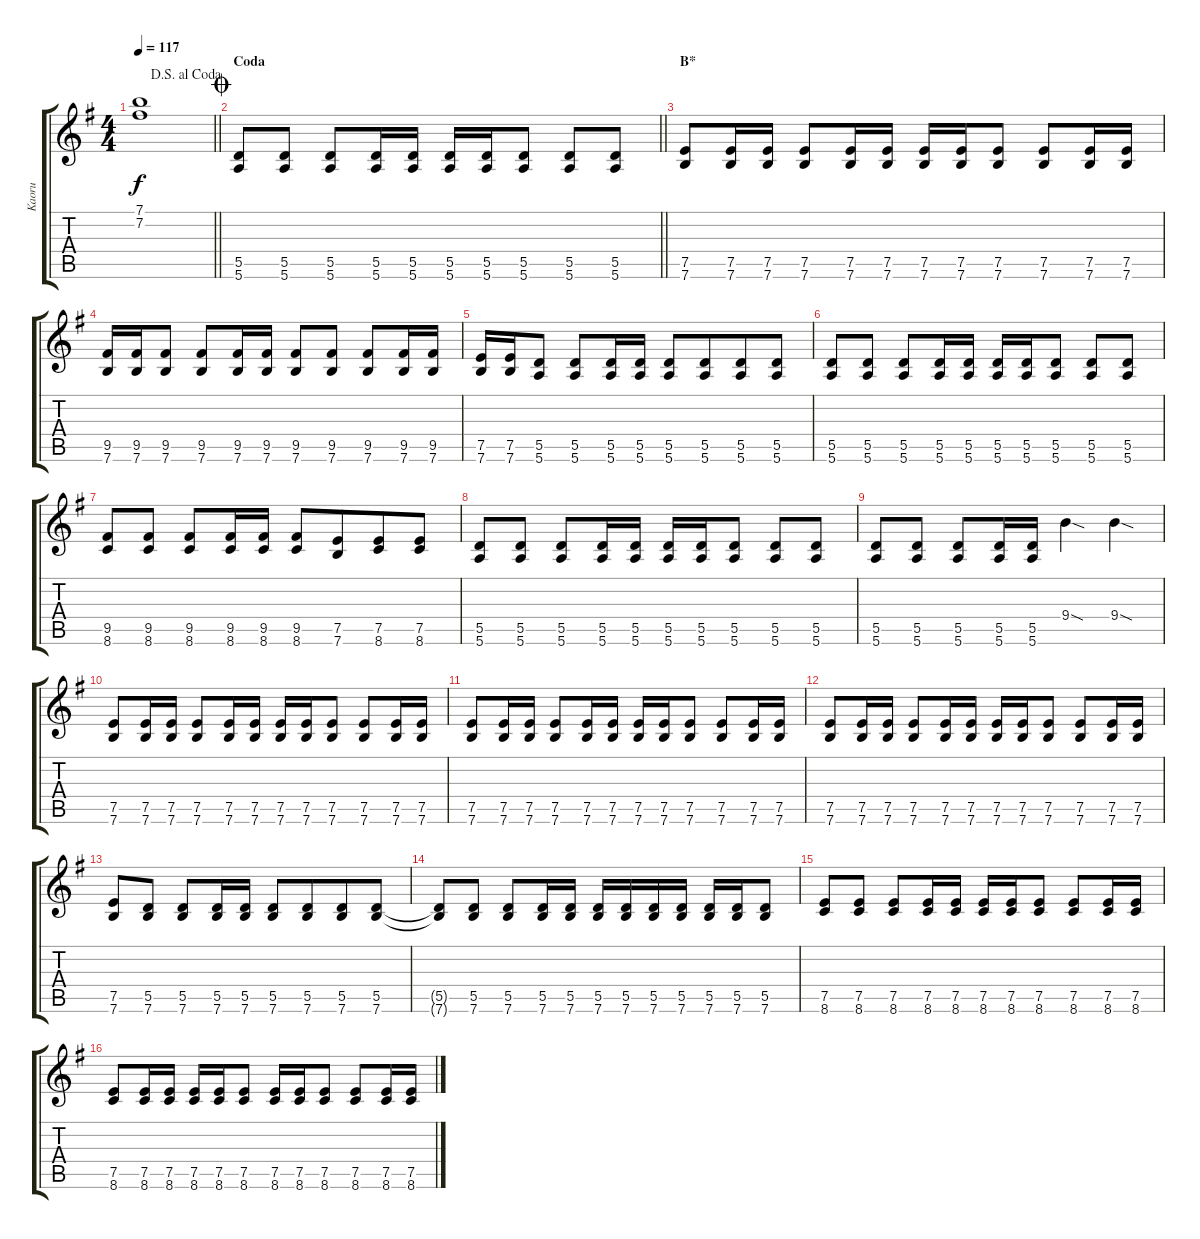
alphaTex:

\track ("Kaoru" "Kaoru") {instrument overdrivenguitar}
\staff {score tabs}
\tuning (E4 B3 G3 D3 A2 E2) {hide}
\ts (4 4)
\jump dalsegnoalcoda
\tempo 117
\clef g2
\barLineRight lightlight
\ks eminor
(7.1{t} 7.2{t}).1{dy f} |
\section ("" "Coda")
\jump coda
\barLineRight lightlight
(5.5 5.6).8 (5.5 5.6).8 (5.5 5.6).8 (5.5 5.6).16 (5.5 5.6).16 (5.5 5.6).16 (5.5 5.6).16 (5.5 5.6).8 (5.5 5.6).8 (5.5 5.6).8 |
\section ("" "B*")
(7.5 7.6).8 (7.5 7.6).16 (7.5 7.6).16 (7.5 7.6).8 (7.5 7.6).16 (7.5 7.6).16 (7.5 7.6).16 (7.5 7.6).16 (7.5 7.6).8 (7.5 7.6).8 (7.5 7.6).16 (7.5 7.6).16 |
(9.5 7.6).16 (9.5 7.6).16 (9.5 7.6).8 (9.5 7.6).8 (9.5 7.6).16 (9.5 7.6).16 (9.5 7.6).8 (9.5 7.6).8 (9.5 7.6).8 (9.5 7.6).16 (9.5 7.6).16 |
(7.5 7.6).16 (7.5 7.6).16 (5.5 5.6).8 (5.5 5.6).8 (5.5 5.6).16 (5.5 5.6).16 (5.5 5.6).8 (5.5 5.6).8{beam merge} (5.5 5.6).8 (5.5 5.6).8 |
(5.5 5.6).8 (5.5 5.6).8 (5.5 5.6).8 (5.5 5.6).16 (5.5 5.6).16 (5.5 5.6).16 (5.5 5.6).16 (5.5 5.6).8 (5.5 5.6).8 (5.5 5.6).8 |
(9.5 8.6).8 (9.5 8.6).8 (9.5 8.6).8 (9.5 8.6).16 (9.5 8.6).16 (9.5 8.6).8 (7.5 7.6).8{beam merge} (7.5 8.6).8 (7.5 8.6).8 |
(5.5 5.6).8 (5.5 5.6).8 (5.5 5.6).8 (5.5 5.6).16 (5.5 5.6).16 (5.5 5.6).16 (5.5 5.6).16 (5.5 5.6).8 (5.5 5.6).8 (5.5 5.6).8 |
(5.5 5.6).8 (5.5 5.6).8 (5.5 5.6).8 (5.5 5.6).16 (5.5 5.6).16 9.4{sod}.4 9.4{sod}.4 |
(7.5 7.6).8 (7.5 7.6).16 (7.5 7.6).16 (7.5 7.6).8 (7.5 7.6).16 (7.5 7.6).16 (7.5 7.6).16 (7.5 7.6).16 (7.5 7.6).8 (7.5 7.6).8 (7.5 7.6).16 (7.5 7.6).16 |
(7.5 7.6).8 (7.5 7.6).16 (7.5 7.6).16 (7.5 7.6).8 (7.5 7.6).16 (7.5 7.6).16 (7.5 7.6).16 (7.5 7.6).16 (7.5 7.6).8 (7.5 7.6).8 (7.5 7.6).16 (7.5 7.6).16 |
(7.5 7.6).8 (7.5 7.6).16 (7.5 7.6).16 (7.5 7.6).8 (7.5 7.6).16 (7.5 7.6).16 (7.5 7.6).16 (7.5 7.6).16 (7.5 7.6).8 (7.5 7.6).8 (7.5 7.6).16 (7.5 7.6).16 |
(7.5 7.6).8 (5.5 7.6).8 (5.5 7.6).8 (5.5 7.6).16 (5.5 7.6).16 (5.5 7.6).8 (5.5 7.6).8{beam merge} (5.5 7.6).8 (5.5 7.6).8 |
(5.5{t} 7.6{t}).8 (5.5 7.6).8 (5.5 7.6).8 (5.5 7.6).16 (5.5 7.6).16 (5.5 7.6).16 (5.5 7.6).16 (5.5 7.6).16 (5.5 7.6).16 (5.5 7.6).16 (5.5 7.6).16 (5.5 7.6).8 |
(7.5 8.6).8 (7.5 8.6).8 (7.5 8.6).8 (7.5 8.6).16 (7.5 8.6).16 (7.5 8.6).16 (7.5 8.6).16 (7.5 8.6).8 (7.5 8.6).8 (7.5 8.6).16 (7.5 8.6).16 |
(7.5 8.6).8 (7.5 8.6).16 (7.5 8.6).16 (7.5 8.6).16 (7.5 8.6).16 (7.5 8.6).8 (7.5 8.6).16 (7.5 8.6).16 (7.5 8.6).8 (7.5 8.6).8 (7.5 8.6).16 (7.5 8.6).16
